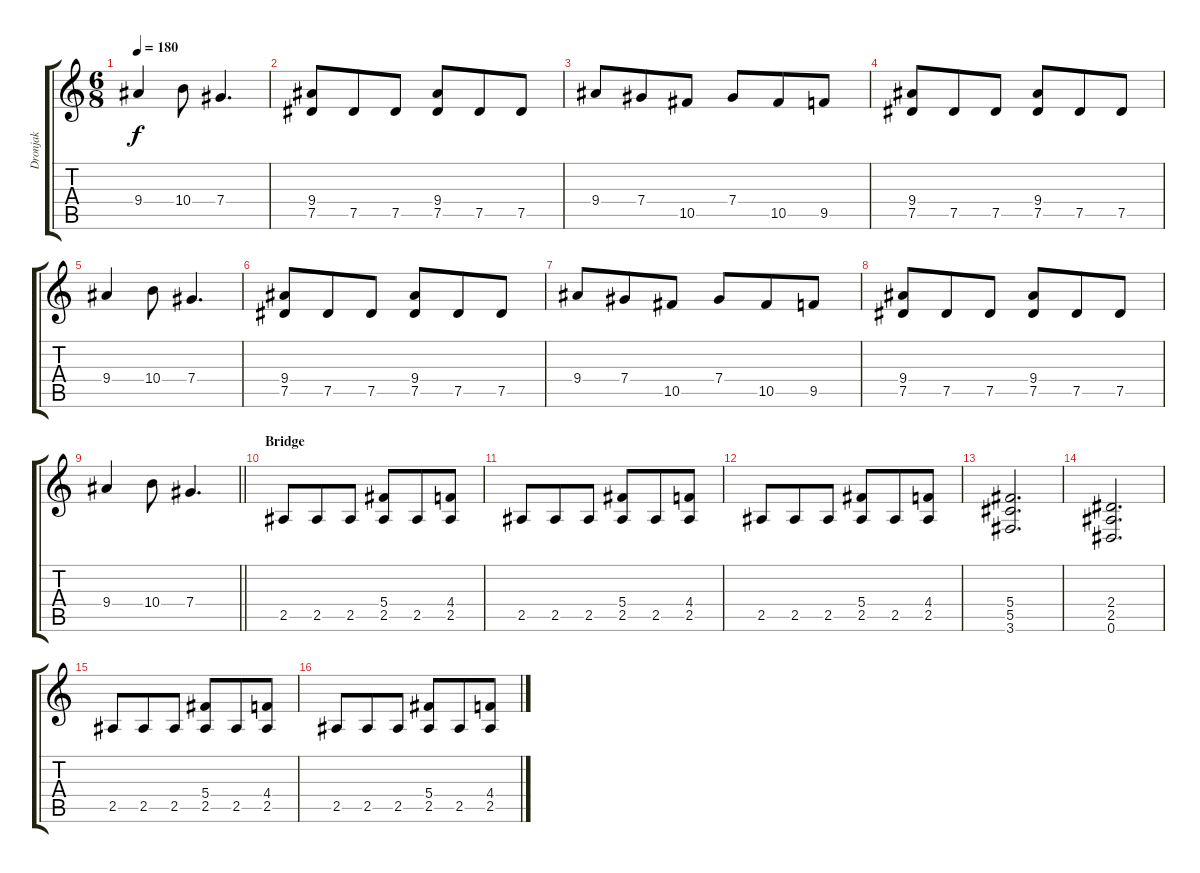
\track ("Dronjak" "Dronjak") {instrument overdrivenguitar}
\staff {score tabs}
\tuning (Eb4 Bb3 Gb3 Db3 Ab2 Eb2) {hide}
\ts (6 8)
\tempo 180
\clef g2
\ks c
9.4.4{dy f} 10.4.8 7.4.4{d} |
(9.4 7.5).8 7.5.8 7.5.8 (9.4 7.5).8 7.5.8 7.5.8 |
9.4.8 7.4.8 10.5.8 7.4.8 10.5.8 9.5.8 |
(9.4 7.5).8 7.5.8 7.5.8 (9.4 7.5).8 7.5.8 7.5.8 |
9.4.4 10.4.8 7.4.4{d} |
(9.4 7.5).8 7.5.8 7.5.8 (9.4 7.5).8 7.5.8 7.5.8 |
9.4.8 7.4.8 10.5.8 7.4.8 10.5.8 9.5.8 |
(9.4 7.5).8 7.5.8 7.5.8 (9.4 7.5).8 7.5.8 7.5.8 |
\barLineRight lightlight
9.4.4 10.4.8 7.4.4{d} |
\section ("" "Bridge")
2.5.8 2.5.8 2.5.8 (5.4 2.5).8 2.5.8 (4.4 2.5).8 |
2.5.8 2.5.8 2.5.8 (5.4 2.5).8 2.5.8 (4.4 2.5).8 |
2.5.8 2.5.8 2.5.8 (5.4 2.5).8 2.5.8 (4.4 2.5).8 |
(5.4 5.5 3.6).2{d} |
(2.4 2.5 0.6).2{d} |
2.5.8 2.5.8 2.5.8 (5.4 2.5).8 2.5.8 (4.4 2.5).8 |
2.5.8 2.5.8 2.5.8 (5.4 2.5).8 2.5.8 (4.4 2.5).8
